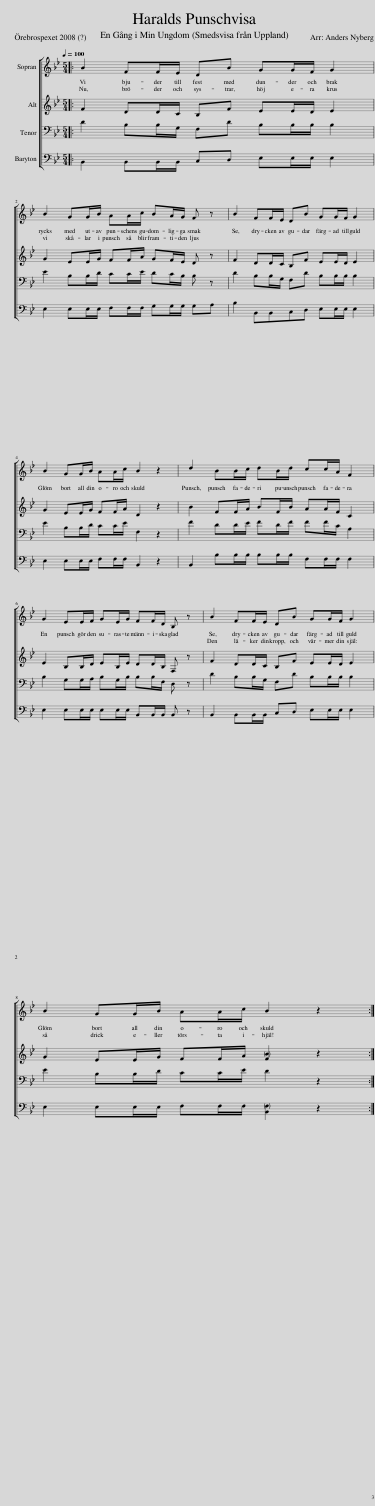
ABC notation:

X:1
%%score [ 1 2 3 4 ]
L:1/8
Q:1/4=100
M:5/4
I:linebreak $
K:Bb
V:1 treble
V:2 treble
V:3 bass
V:4 bass
V:1
|: B2 FF/E/ DB GG/F/ G2 |$ B2 GG/B/ AA/c/ BA/G/ F z | B2 FF/E/ DB GG/F/ G2 |$ B2 GG/B/ AA/c/ B2 z2 | d2 BB/c/ dB/d/ cc/A/ F2 |$ %5
 G2 EE/F/ GE/G/ FF/D/ B, z | B2 FF/E/ DB GG/F/ G2 |$ B2 GG/B/ AA/c/ B2 z2 :| %8
V:2
|: F2 DD/C/ B,F EE/D/ E2 |$ G2 EE/G/ FF/A/ GF/E/ D z | F2 DD/C/ B,F EE/D/ E2 |$ G2 EE/G/ FF/A/ D2 z2 | B2 FF/A/ BF/B/ AA/F/ C2 |$ %5
 E2 B,B,/D/ EB,/E/ DD/B,/ F, z | F2 DD/C/ B,F EE/D/ E2 |$ G2 EE/G/ FF/A/ [FB]2 z2 :| %8
V:3
|: D2 B,B,/G,/ F,D B,B,/B,/ B,2 |$ E2 B,B,/D/ CC/E/ DC/B,/ B, z | D2 B,B,/G,/ F,D B,B,/B,/ B,2 |$ E2 B,B,/D/ CC/E/ F,2 z2 | F2 DD/E/ FD/F/ FF/C/ A,2 |$ %5
 B,2 G,G,/A,/ B,G,/B,/ B,B,/F,/ D, z | D2 B,B,/G,/ F,D B,B,/B,/ B,2 |$ E2 B,B,/D/ CC/E/ D2 z2 :| %8
V:4
|: B,,2 B,,B,,/B,,/ C,D, E,E,/E,/ E,2 |$ E,2 E,E,/E,/ F,F,/F,/ G,G,/G,/ G,A, | B,2 B,,B,,C,D, E,E,/E,/ E,2 |$ E,2 E,E,/E,/ F,F,/F,/ B,,2 z2 | B,,2 B,B,/B,/ B,B,/B,/ F,F,/F,/ F,2 |$ %5
 E,2 E,E,/E,/ E,E,/E,/ B,,B,,/B,,/ B,, z | B,,2 B,,B,,/B,,/ C,D, E,E,/E,/ E,2 |$ E,2 E,E,/E,/ F,F,/F,/ [B,,F,]2 z2 :| %8
